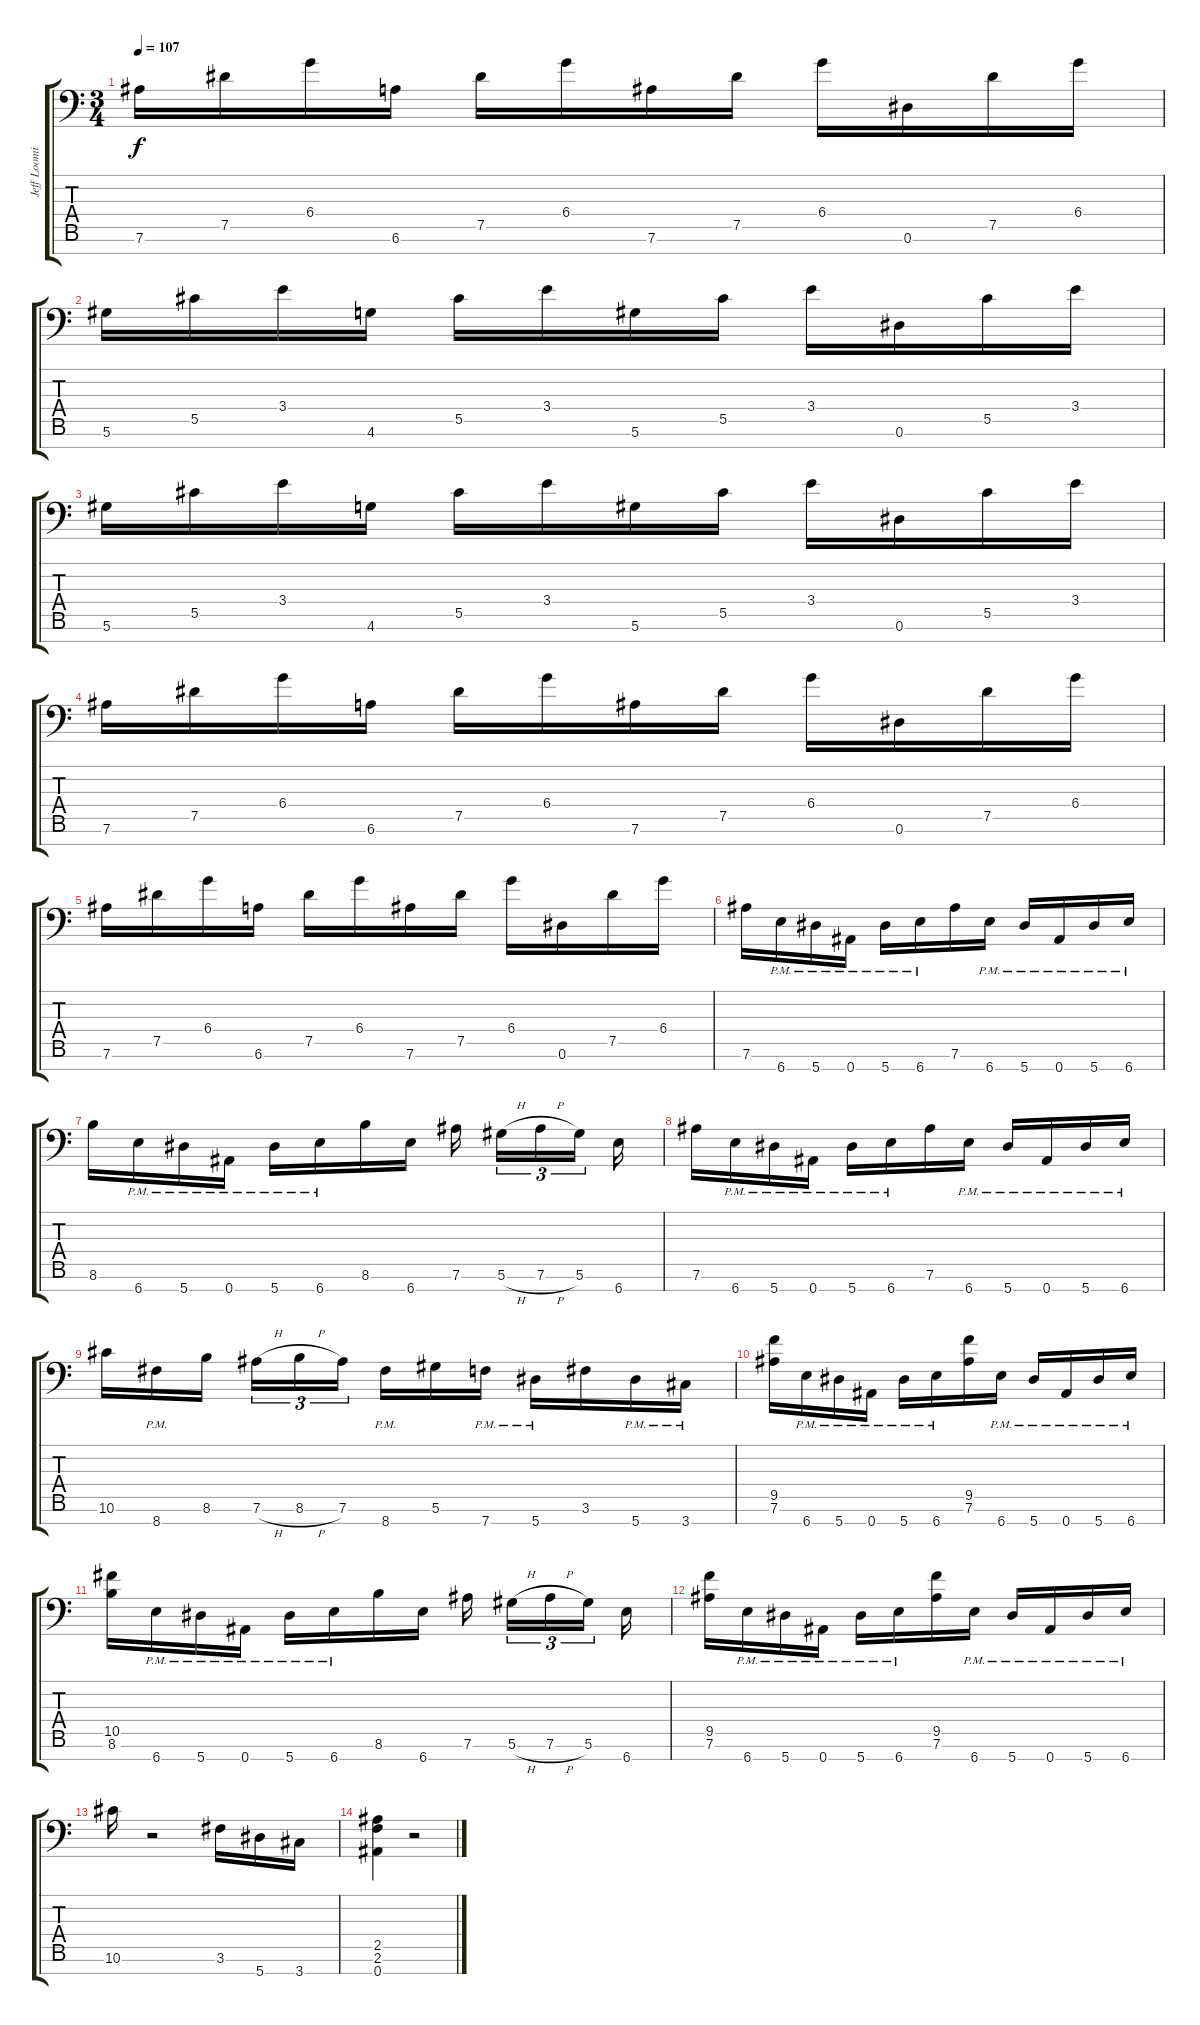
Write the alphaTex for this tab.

\track ("Jeff Loomis" "Jeff Loomi") {instrument distortionguitar}
\staff {score tabs}
\tuning (Eb4 Bb3 Gb3 Db3 Ab2 Eb2 Bb1) {hide}
\ts (3 4)
\tempo 107
\clef f4
\ks c
7.6.16{dy f} 7.5.16 6.4.16 6.6.16 7.5.16 6.4.16 7.6.16 7.5.16 6.4.16 0.6.16 7.5.16 6.4.16 |
5.6.16 5.5.16 3.4.16 4.6.16 5.5.16 3.4.16 5.6.16 5.5.16 3.4.16 0.6.16 5.5.16 3.4.16 |
5.6.16 5.5.16 3.4.16 4.6.16 5.5.16 3.4.16 5.6.16 5.5.16 3.4.16 0.6.16 5.5.16 3.4.16 |
7.6.16 7.5.16 6.4.16 6.6.16 7.5.16 6.4.16 7.6.16 7.5.16 6.4.16 0.6.16 7.5.16 6.4.16 |
7.6.16 7.5.16 6.4.16 6.6.16 7.5.16 6.4.16 7.6.16 7.5.16 6.4.16 0.6.16 7.5.16 6.4.16 |
7.6.16 6.7{pm}.16 5.7{pm}.16 0.7{pm}.16 5.7{pm}.16 6.7{pm}.16 7.6.16 6.7{pm}.16 5.7{pm}.16 0.7{pm}.16 5.7{pm}.16 6.7{pm}.16 |
8.6.16 6.7{pm}.16 5.7{pm}.16 0.7{pm}.16 5.7{pm}.16 6.7{pm}.16 8.6.16 6.7.16 7.6.16{beam splitsecondary} 5.6{h}.16{tu (3 2)} 7.6{h}.16{tu (3 2)} 5.6.16{tu (3 2) beam splitsecondary} 6.7.16 |
7.6.16 6.7{pm}.16 5.7{pm}.16 0.7{pm}.16 5.7{pm}.16 6.7{pm}.16 7.6.16 6.7{pm}.16 5.7{pm}.16 0.7{pm}.16 5.7{pm}.16 6.7{pm}.16 |
10.6.16 8.7{pm}.16 8.6.16{beam splitsecondary} 7.6{h}.16{tu (3 2)} 8.6{h}.16{tu (3 2)} 7.6.16{tu (3 2) beam splitsecondary} 8.7{pm}.16 5.6.16 7.7{pm}.16 5.7{pm}.16 3.6.16 5.7{pm}.16 3.7{pm}.16 |
(9.5 7.6).16 6.7{pm}.16 5.7{pm}.16 0.7{pm}.16 5.7{pm}.16 6.7{pm}.16 (9.5 7.6).16 6.7{pm}.16 5.7{pm}.16 0.7{pm}.16 5.7{pm}.16 6.7{pm}.16 |
(10.5 8.6).16 6.7{pm}.16 5.7{pm}.16 0.7{pm}.16 5.7{pm}.16 6.7{pm}.16 8.6.16 6.7.16 7.6.16{beam splitsecondary} 5.6{h}.16{tu (3 2)} 7.6{h}.16{tu (3 2)} 5.6.16{tu (3 2) beam splitsecondary} 6.7.16 |
(9.5 7.6).16 6.7{pm}.16 5.7{pm}.16 0.7{pm}.16 5.7{pm}.16 6.7{pm}.16 (9.5 7.6).16 6.7{pm}.16 5.7{pm}.16 0.7{pm}.16 5.7{pm}.16 6.7{pm}.16 |
10.6.16 r.2 3.6.16 5.7.16 3.7.16 |
(2.5 2.6 0.7).4 r.2
